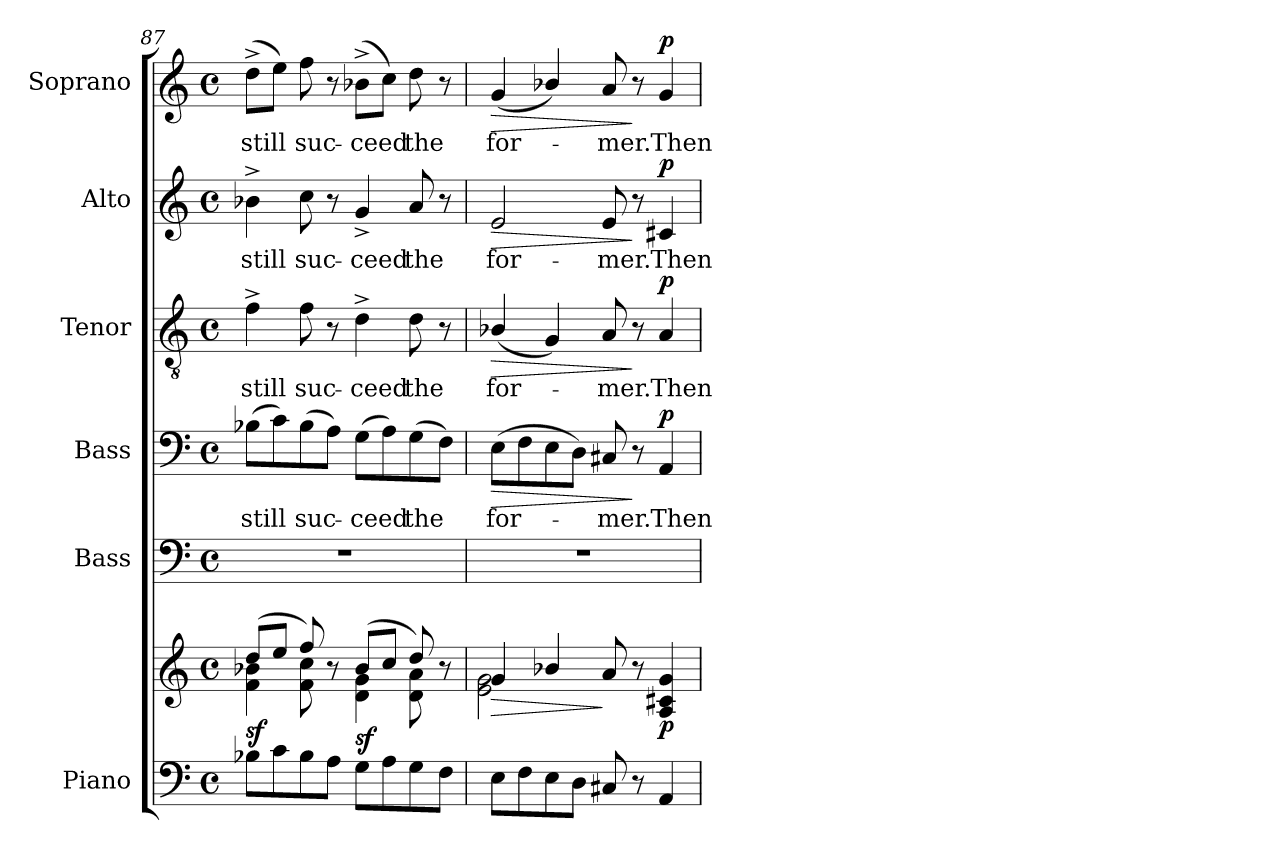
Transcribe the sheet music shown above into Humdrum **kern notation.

**kern	**kern	**dynam	**kern	**kern	**text	**dynam	**kern	**text	**dynam	**kern	**text	**dynam	**kern	**text	**dynam
*part6	*part6	*part6	*part5	*part4	*part4	*part4	*part3	*part3	*part3	*part2	*part2	*part2	*part1	*part1	*part1
*staff7	*staff6	*staff6/7	*staff5	*staff4	*staff4	*staff4	*staff3	*staff3	*staff3	*staff2	*staff2	*staff2	*staff1	*staff1	*staff1
*I"Piano	*	*	*I"Bass	*I"Bass	*	*	*I"Tenor	*	*	*I"Alto	*	*	*I"Soprano	*	*
*I'Pno.	*	*	*I'B.	*I'B.	*	*	*I'T.	*	*	*I'A.	*	*	*I'S.	*	*
*clefF4	*clefG2	*	*clefF4	*clefF4	*	*	*clefGv2	*	*	*clefG2	*	*	*clefG2	*	*
*	*	*	*	*	*	*	*ITrd7c12	*	*	*	*	*	*	*	*
*k[]	*k[]	*	*k[]	*k[]	*	*	*k[]	*	*	*k[]	*	*	*k[]	*	*
*C:	*C:	*	*C:	*C:	*	*	*C:	*	*	*C:	*	*	*C:	*	*
*M4/4	*M4/4	*	*M4/4	*M4/4	*	*	*M4/4	*	*	*M4/4	*	*	*M4/4	*	*
*met(c)	*met(c)	*	*met(c)	*met(c)	*	*	*met(c)	*	*	*met(c)	*	*	*met(c)	*	*
=87	=87	=87	=87	=87	=87	=87	=87	=87	=87	=87	=87	=87	=87	=87	=87
*	*^	*	*	*	*	*	*	*	*	*	*	*	*	*	*
!	!	!	!	!	!	!LO:LY:b:color=#000000	!	!	!	!	!	!	!	!	!	!
!	!	!	!	!	!	!	!	!	!LO:LY:b:color=#000000	!	!	!	!	!	!	!
!	!	!	!	!	!	!	!	!	!	!	!	!LO:LY:b:color=#000000	!	!	!	!
!	!	!	!	!	!	!	!	!	!	!	!	!	!	!	!LO:LY:b:color=#000000	!
8B-Xi\L	(8ddi/L	4fi\ 4b-Xi	sf	1r	(8B-Xi\L	still	.	4F^i\	still	.	4b-X^i\	still	.	(8dd^i\L	still	.
8ci\	8eei/J	.	.	.	8ci\)	.	.	.	.	.	.	.	.	8eei\J)	.	.
!	!	!	!	!	!	!LO:LY:b:color=#000000	!	!	!	!	!	!	!	!	!	!
!	!	!	!	!	!	!	!	!	!LO:LY:b:color=#000000	!	!	!	!	!	!	!
!	!	!	!	!	!	!	!	!	!	!	!	!LO:LY:b:color=#000000	!	!	!	!
!	!	!	!	!	!	!	!	!	!	!	!	!	!	!	!LO:LY:b:color=#000000	!
8B-i\	8ffi/)	8fi\ 8cci	.	.	(8B-i\	suc-	.	8Fi\	suc-	.	8cci\	suc-	.	8ffi\	suc-	.
8Ai\J	8ryy	8r	.	.	8Ai\J)	.	.	8r	.	.	8r	.	.	8r	.	.
!	!	!	!	!	!	!LO:LY:b:color=#000000	!	!	!	!	!	!	!	!	!	!
!	!	!	!	!	!	!	!	!	!LO:LY:b:color=#000000	!	!	!	!	!	!	!
!	!	!	!	!	!	!	!	!	!	!	!	!LO:LY:b:color=#000000	!	!	!	!
!	!	!	!	!	!	!	!	!	!	!	!	!	!	!	!LO:LY:b:color=#000000	!
8Gi\L	(8b-i/L	4di\ 4gi	sf	.	(8Gi\L	-ceed	.	4D^i\	-ceed	.	4g^i/	-ceed	.	(8b-X^i\L	-ceed	.
8Ai\	8cci/J	.	.	.	8Ai\)	.	.	.	.	.	.	.	.	8cci\J)	.	.
!	!	!	!	!	!	!LO:LY:b:color=#000000	!	!	!	!	!	!	!	!	!	!
!	!	!	!	!	!	!	!	!	!LO:LY:b:color=#000000	!	!	!	!	!	!	!
!	!	!	!	!	!	!	!	!	!	!	!	!LO:LY:b:color=#000000	!	!	!	!
!	!	!	!	!	!	!	!	!	!	!	!	!	!	!	!LO:LY:b:color=#000000	!
8Gi\	8ddi/)	8di\ 8ai	.	.	(8Gi\	the	.	8Di\	the	.	8ai/	the	.	8ddi\	the	.
8Fi\J	8ryy	8r	.	.	8Fi\J)	.	.	8r	.	.	8r	.	.	8r	.	.
=88	=88	=88	=88	=88	=88	=88	=88	=88	=88	=88	=88	=88	=88	=88	=88	=88
!	!	!	!LO:HP:b	!	!	!	!	!	!	!	!	!	!	!	!	!
!	!	!	!	!	!	!LO:LY:b:color=#000000	!LO:HP:b	!	!	!	!	!	!	!	!	!
!	!	!	!	!	!	!	!	!	!LO:LY:b:color=#000000	!LO:HP:b	!	!	!	!	!	!
!	!	!	!	!	!	!	!	!	!	!	!	!LO:LY:b:color=#000000	!LO:HP:b	!	!	!
!	!	!	!	!	!	!	!	!	!	!	!	!	!	!	!LO:LY:b:color=#000000	!LO:HP:b
8Ei\L	4gi/	2ei\ 2gi	>	1r	(8Ei\L	for-	>	(4BB-Xi/	for-	>	2ei/	for-	>	(4gi/	for-	>
8Fi\	.	.	.	.	8Fi\	.	.	.	.	.	.	.	.	.	.	.
8Ei\	4b-Xi/	.	.	.	8Ei\	.	.	4GGi/)	.	.	.	.	.	4b-Xi/)	.	.
8Di\J	.	.	.	.	8Di\J)	.	.	.	.	.	.	.	.	.	.	.
!	!	!	!	!	!	!LO:LY:b:color=#000000	!	!	!	!	!	!	!	!	!	!
!	!	!	!	!	!	!	!	!	!LO:LY:b:color=#000000	!	!	!	!	!	!	!
!	!	!	!	!	!	!	!	!	!	!	!	!LO:LY:b:color=#000000	!	!	!	!
!	!	!	!	!	!	!	!	!	!	!	!	!	!	!	!LO:LY:b:color=#000000	!
8C#Xi/	4ryy	8ai/	]	.	8C#Xi/	-mer.	.	8AAi/	-mer.	.	8ei/	-mer.	.	8ai/	-mer.	.
8r	.	8r	.	.	8r	.	]	8r	.	]	8r	.	]	8r	.	]
!	!	!	!	!	!	!LO:LY:b:color=#000000	!	!	!	!	!	!	!	!	!	!
!	!	!	!	!	!	!	!	!	!LO:LY:b:color=#000000	!	!	!	!	!	!	!
!	!	!	!	!	!	!	!	!	!	!	!	!LO:LY:b:color=#000000	!	!	!	!
!	!	!	!	!	!	!	!	!	!	!	!	!	!	!	!LO:LY:b:color=#000000	!
4AAi/	4Ai/ 4c#Xi 4gi	4ryy	p	.	4AAi/	Then	p	4AAi/	Then	p	4c#Xi/	Then	p	4gi/	Then	p
*	*v	*v	*	*	*	*	*	*	*	*	*	*	*	*	*	*
=	=	=	=	=	=	=	=	=	=	=	=	=	=	=	=
*-	*-	*-	*-	*-	*-	*-	*-	*-	*-	*-	*-	*-	*-	*-	*-
